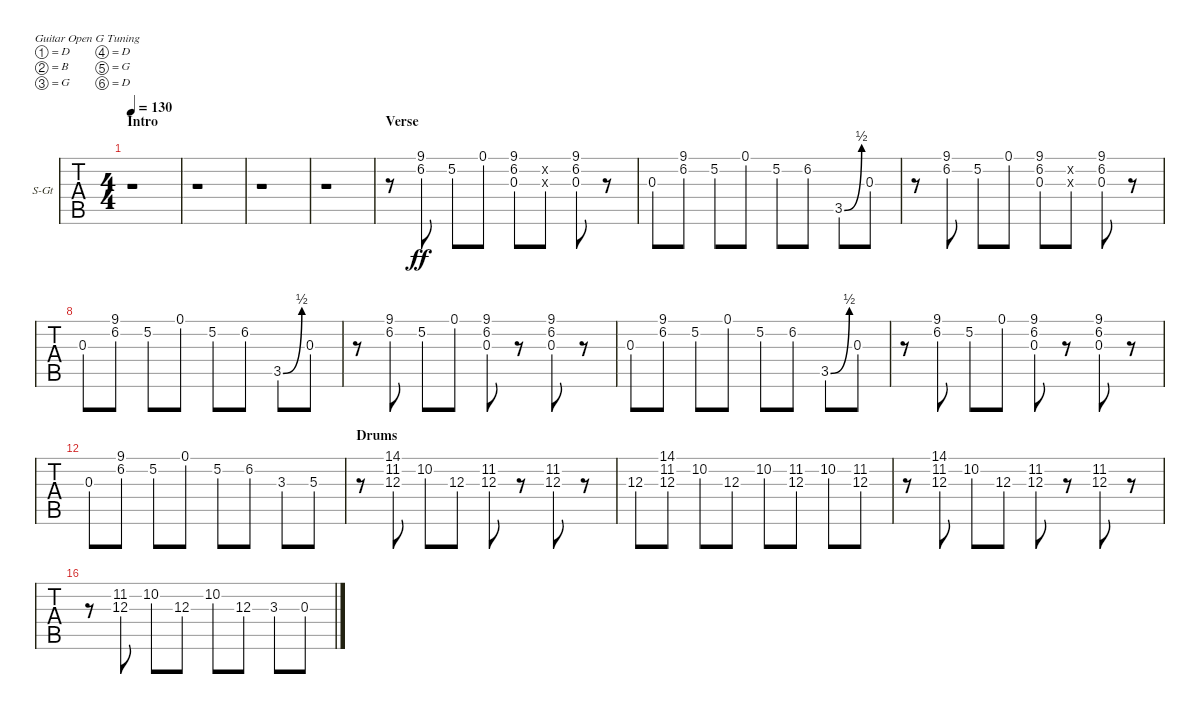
\bracketExtendMode nobrackets
\firstSystemTrackNameOrientation horizontal
\otherSystemsTrackNameOrientation horizontal
\defaultBarNumberDisplay FirstOfSystem
\track ("Steel Guitar" "S-Gt") {instrument acousticguitarsteel}
\staff {tabs}
\tuning (D4 B3 G3 D3 G2 D2)
\ts (4 4)
\beaming (8 2 2 2 2)
\section ("" "Intro")
\scale
0.398927
\tempo 130
\accidentals auto
\clef g2
\ottava regular
\simile none
\ks c
r.1{dy ff instrument acousticguitarsteel} |
\scale
0.300537 r.1 |
\scale
0.300537 r.1 |
\scale
0.333333 r.1 |
\section ("" "Verse")
\scale
0.333333
\scale
0.333333 r.8 (9.1 6.2).8 5.2.8 0.1.8 (9.1 6.2 0.3).8 (0.3{x} 0.2{x}).8 (9.1 6.2 0.3).8 r.8 |
\scale
0.333333
\scale
0.333333 0.3.8 (9.1 6.2).8 5.2.8 0.1.8 5.2.8 6.2.8 3.5{be (bend 0 0 59.4 2)}.8 0.3.8 |
\scale
0.333333
\scale
0.333333 r.8 (9.1 6.2).8 5.2.8 0.1.8 (9.1 6.2 0.3).8 (0.2{x} 0.3{x}).8 (9.1 6.2 0.3).8 r.8 |
\scale
0.333333
\scale
0.333333 0.3.8 (9.1 6.2).8 5.2.8 0.1.8 5.2.8 6.2.8 3.5{be (bend 0 0 59.4 2)}.8 0.3.8 |
\scale
0.333333
\scale
0.333333 r.8 (9.1 6.2).8 5.2.8 0.1.8 (9.1 6.2 0.3).8 r.8 (9.1 6.2 0.3).8 r.8 |
\scale
0.333333
\scale
0.333333 0.3.8 (9.1 6.2).8 5.2.8 0.1.8 5.2.8 6.2.8 3.5{be (bend 0 0 59.4 2)}.8 0.3.8 |
\scale
0.333333
\scale
0.333333 r.8 (9.1 6.2).8 5.2.8 0.1.8 (9.1 6.2 0.3).8 r.8 (9.1 6.2 0.3).8 r.8 |
\scale
0.333333
\scale
0.333333 0.3.8 (9.1 6.2).8 5.2.8 0.1.8 5.2.8 6.2.8 3.3.8 5.3.8 |
\section ("" "Drums")
\scale
0.37931
\scale
0.333333 r.8 (14.1 11.2 12.3).8 10.2.8 12.3.8 (11.2 12.3).8 r.8 (11.2 12.3).8 r.8 |
\scale
0.241379
\scale
0.333333 12.3.8 (14.1 11.2 12.3).8 10.2.8 12.3.8 10.2.8 (11.2 12.3).8 10.2.8 (11.2 12.3).8 |
\scale
0.37931
\scale
0.333333 r.8 (14.1 11.2 12.3).8 10.2.8 12.3.8 (11.2 12.3).8 r.8 (11.2 12.3).8 r.8 |
\scale
0.44
\scale
0.333333 r.8 (11.2 12.3).8 10.2.8 12.3.8 10.2.8 12.3.8 3.3.8 0.3.8
